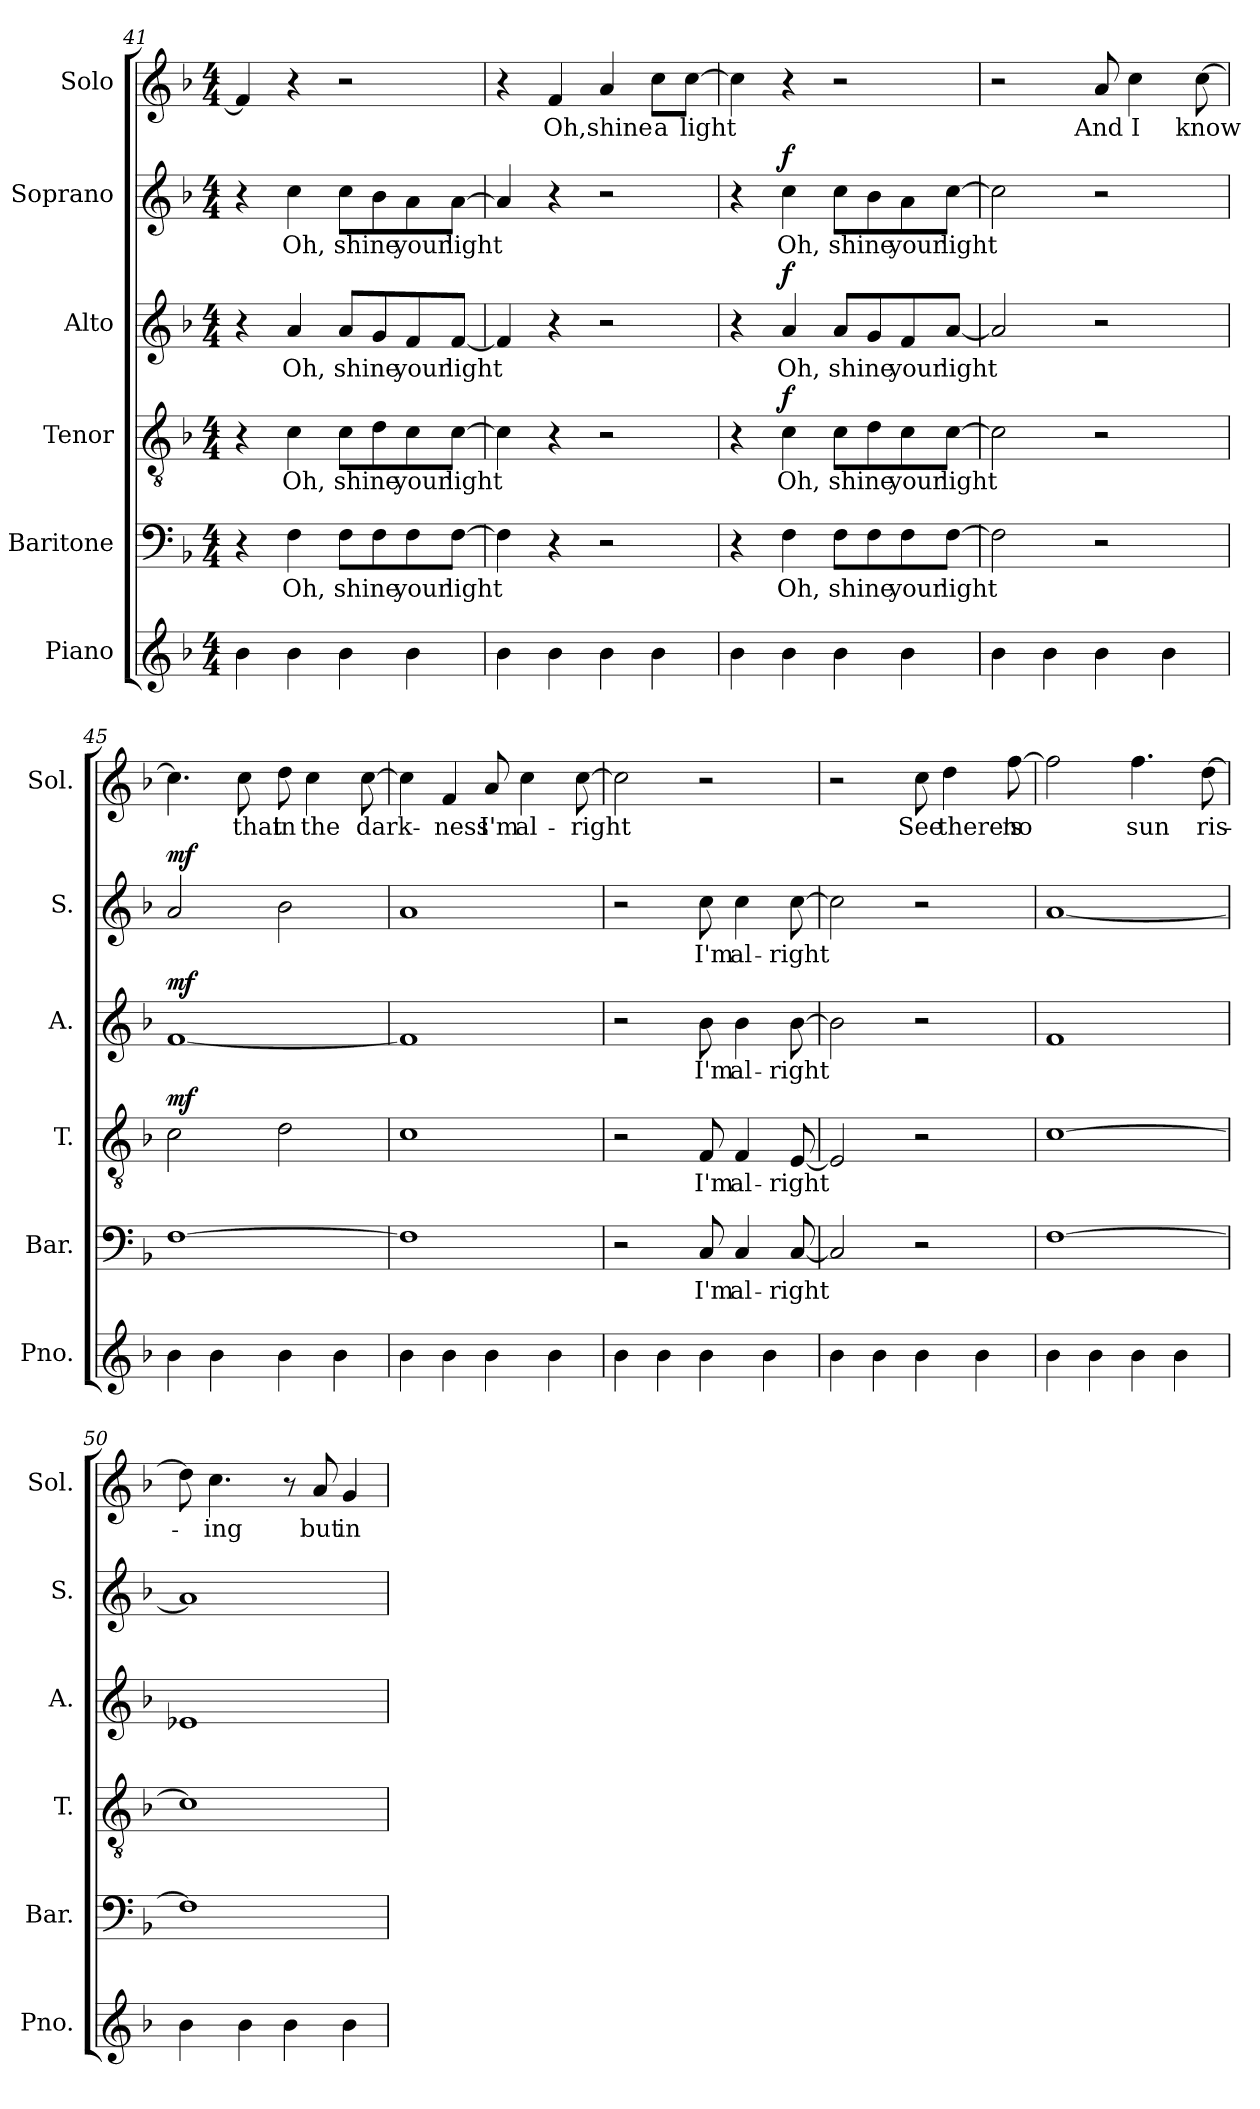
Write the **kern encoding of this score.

**kern	**kern	**text	**kern	**text	**dynam	**kern	**text	**dynam	**kern	**text	**dynam	**kern	**text
*part6	*part5	*part5	*part4	*part4	*part4	*part3	*part3	*part3	*part2	*part2	*part2	*part1	*part1
*staff6	*staff5	*staff5	*staff4	*staff4	*staff4	*staff3	*staff3	*staff3	*staff2	*staff2	*staff2	*staff1	*staff1
*I"Piano	*I"Baritone	*	*I"Tenor	*	*	*I"Alto	*	*	*I"Soprano	*	*	*I"Solo	*
*I'Pno.	*I'Bar.	*	*I'T.	*	*	*I'A.	*	*	*I'S.	*	*	*I'Sol.	*
*clefG2	*clefF4	*	*clefGv2	*	*	*clefG2	*	*	*clefG2	*	*	*clefG2	*
*k[b-]	*k[b-]	*	*k[b-]	*	*	*k[b-]	*	*	*k[b-]	*	*	*k[b-]	*
*M4/4	*M4/4	*	*M4/4	*	*	*M4/4	*	*	*M4/4	*	*	*M4/4	*
=41	=41	=41	=41	=41	=41	=41	=41	=41	=41	=41	=41	=41	=41
4b-	4r	.	4r	.	.	4r	.	.	4r	.	.	4f/]	.
!	!	!LO:LY:b	!	!LO:LY:b	!	!	!LO:LY:b	!	!	!LO:LY:b	!	!	!
4b-	4F\	Oh,	4c\	Oh,	.	4a/	Oh,	.	4cc\	Oh,	.	4r	.
!	!	!LO:LY:b	!	!LO:LY:b	!	!	!LO:LY:b	!	!	!LO:LY:b	!	!	!
4b-	8F\L	shine	8c\L	shine	.	8a/L	shine	.	8cc\L	shine	.	2r	.
.	8F\	.	8d\	.	.	8g/	.	.	8b-\	.	.	.	.
!	!	!LO:LY:b	!	!LO:LY:b	!	!	!LO:LY:b	!	!	!LO:LY:b	!	!	!
4b-	8F\	your	8c\	your	.	8f/	your	.	8a\	your	.	.	.
!	!	!LO:LY:b	!	!LO:LY:b	!	!	!LO:LY:b	!	!	!LO:LY:b	!	!	!
.	[8F\J	light	[8c\J	light	.	[8f/J	light	.	[8a\J	light	.	.	.
=42	=42	=42	=42	=42	=42	=42	=42	=42	=42	=42	=42	=42	=42
4b-	4F\]	.	4c\]	.	.	4f/]	.	.	4a/]	.	.	4r	.
!	!	!	!	!	!	!	!	!	!	!	!	!	!LO:LY:b
4b-	4r	.	4r	.	.	4r	.	.	4r	.	.	4f/	Oh,
!	!	!	!	!	!	!	!	!	!	!	!	!	!LO:LY:b
4b-	2r	.	2r	.	.	2r	.	.	2r	.	.	4a/	shine
!	!	!	!	!	!	!	!	!	!	!	!	!	!LO:LY:b
4b-	.	.	.	.	.	.	.	.	.	.	.	8cc\L	a
!	!	!	!	!	!	!	!	!	!	!	!	!	!LO:LY:b
.	.	.	.	.	.	.	.	.	.	.	.	[8cc\J	light
=43	=43	=43	=43	=43	=43	=43	=43	=43	=43	=43	=43	=43	=43
4b-	4r	.	4r	.	.	4r	.	.	4r	.	.	4cc\]	.
!	!	!LO:LY:b	!	!LO:LY:b	!LO:DY:b	!	!LO:LY:b	!LO:DY:b	!	!LO:LY:b	!LO:DY:b	!	!
4b-	4F\	Oh,	4c\	Oh,	f	4a/	Oh,	f	4cc\	Oh,	f	4r	.
!	!	!LO:LY:b	!	!LO:LY:b	!	!	!LO:LY:b	!	!	!LO:LY:b	!	!	!
4b-	8F\L	shine	8c\L	shine	.	8a/L	shine	.	8cc\L	shine	.	2r	.
.	8F\	.	8d\	.	.	8g/	.	.	8b-\	.	.	.	.
!	!	!LO:LY:b	!	!LO:LY:b	!	!	!LO:LY:b	!	!	!LO:LY:b	!	!	!
4b-	8F\	your	8c\	your	.	8f/	your	.	8a\	your	.	.	.
!	!	!LO:LY:b	!	!LO:LY:b	!	!	!LO:LY:b	!	!	!LO:LY:b	!	!	!
.	[8F\J	light	[8c\J	light	.	[8a/J	light	.	[8cc\J	light	.	.	.
=44	=44	=44	=44	=44	=44	=44	=44	=44	=44	=44	=44	=44	=44
4b-	2F\]	.	2c\]	.	.	2a/]	.	.	2cc\]	.	.	2r	.
4b-	.	.	.	.	.	.	.	.	.	.	.	.	.
!	!	!	!	!	!	!	!	!	!	!	!	!	!LO:LY:b
4b-	2r	.	2r	.	.	2r	.	.	2r	.	.	8a/	And
!	!	!	!	!	!	!	!	!	!	!	!	!	!LO:LY:b
.	.	.	.	.	.	.	.	.	.	.	.	4cc\	I
4b-	.	.	.	.	.	.	.	.	.	.	.	.	.
!	!	!	!	!	!	!	!	!	!	!	!	!	!LO:LY:b
.	.	.	.	.	.	.	.	.	.	.	.	[8cc\	know
=45	=45	=45	=45	=45	=45	=45	=45	=45	=45	=45	=45	=45	=45
!	!	!	!	!	!LO:DY:b	!	!	!LO:DY:b	!	!	!LO:DY:b	!	!
4b-	[1F	.	2c\	.	mf	[1f	.	mf	2a/	.	mf	4.cc\]	.
4b-	.	.	.	.	.	.	.	.	.	.	.	.	.
!	!	!	!	!	!	!	!	!	!	!	!	!	!LO:LY:b
.	.	.	.	.	.	.	.	.	.	.	.	8cc\	that
!	!	!	!	!	!	!	!	!	!	!	!	!	!LO:LY:b
4b-	.	.	2d\	.	.	.	.	.	2b-\	.	.	8dd\	in
!	!	!	!	!	!	!	!	!	!	!	!	!	!LO:LY:b
.	.	.	.	.	.	.	.	.	.	.	.	4cc\	the
4b-	.	.	.	.	.	.	.	.	.	.	.	.	.
!	!	!	!	!	!	!	!	!	!	!	!	!	!LO:LY:b
.	.	.	.	.	.	.	.	.	.	.	.	[8cc\	dark-
=46	=46	=46	=46	=46	=46	=46	=46	=46	=46	=46	=46	=46	=46
4b-	1F]	.	1c	.	.	1f]	.	.	1a	.	.	4cc\]	.
!	!	!	!	!	!	!	!	!	!	!	!	!	!LO:LY:b
4b-	.	.	.	.	.	.	.	.	.	.	.	4f/	-ness
!	!	!	!	!	!	!	!	!	!	!	!	!	!LO:LY:b
4b-	.	.	.	.	.	.	.	.	.	.	.	8a/	I'm
!	!	!	!	!	!	!	!	!	!	!	!	!	!LO:LY:b
.	.	.	.	.	.	.	.	.	.	.	.	4cc\	al-
4b-	.	.	.	.	.	.	.	.	.	.	.	.	.
!	!	!	!	!	!	!	!	!	!	!	!	!	!LO:LY:b
.	.	.	.	.	.	.	.	.	.	.	.	[8cc\	-right
!!LO:LB:g=z
=47	=47	=47	=47	=47	=47	=47	=47	=47	=47	=47	=47	=47	=47
4b-	2r	.	2r	.	.	2r	.	.	2r	.	.	2cc\]	.
4b-	.	.	.	.	.	.	.	.	.	.	.	.	.
!	!	!LO:LY:b	!	!LO:LY:b	!	!	!LO:LY:b	!	!	!LO:LY:b	!	!	!
4b-	8C/	I'm	8F/	I'm	.	8b-\	I'm	.	8cc\	I'm	.	2r	.
!	!	!LO:LY:b	!	!LO:LY:b	!	!	!LO:LY:b	!	!	!LO:LY:b	!	!	!
.	4C/	al-	4F/	al-	.	4b-\	al-	.	4cc\	al-	.	.	.
4b-	.	.	.	.	.	.	.	.	.	.	.	.	.
!	!	!LO:LY:b	!	!LO:LY:b	!	!	!LO:LY:b	!	!	!LO:LY:b	!	!	!
.	[8C/	-right	[8E/	-right	.	[8b-\	-right	.	[8cc\	-right	.	.	.
=48	=48	=48	=48	=48	=48	=48	=48	=48	=48	=48	=48	=48	=48
4b-	2C/]	.	2E/]	.	.	2b-\]	.	.	2cc\]	.	.	2r	.
4b-	.	.	.	.	.	.	.	.	.	.	.	.	.
!	!	!	!	!	!	!	!	!	!	!	!	!	!LO:LY:b
4b-	2r	.	2r	.	.	2r	.	.	2r	.	.	8cc\	See
!	!	!	!	!	!	!	!	!	!	!	!	!	!LO:LY:b
.	.	.	.	.	.	.	.	.	.	.	.	4dd\	there's
4b-	.	.	.	.	.	.	.	.	.	.	.	.	.
!	!	!	!	!	!	!	!	!	!	!	!	!	!LO:LY:b
.	.	.	.	.	.	.	.	.	.	.	.	[8ff\	no
=49	=49	=49	=49	=49	=49	=49	=49	=49	=49	=49	=49	=49	=49
4b-	[1F	.	[1c	.	.	1f	.	.	[1a	.	.	2ff\]	.
4b-	.	.	.	.	.	.	.	.	.	.	.	.	.
!	!	!	!	!	!	!	!	!	!	!	!	!	!LO:LY:b
4b-	.	.	.	.	.	.	.	.	.	.	.	4.ff\	sun
4b-	.	.	.	.	.	.	.	.	.	.	.	.	.
!	!	!	!	!	!	!	!	!	!	!	!	!	!LO:LY:b
.	.	.	.	.	.	.	.	.	.	.	.	[8dd\	ris-
=50	=50	=50	=50	=50	=50	=50	=50	=50	=50	=50	=50	=50	=50
4b-	1F]	.	1c]	.	.	1e-X	.	.	1a]	.	.	8dd\]	.
!	!	!	!	!	!	!	!	!	!	!	!	!	!LO:LY:b
.	.	.	.	.	.	.	.	.	.	.	.	4.cc\	-ing
4b-	.	.	.	.	.	.	.	.	.	.	.	.	.
4b-	.	.	.	.	.	.	.	.	.	.	.	8r	.
!	!	!	!	!	!	!	!	!	!	!	!	!	!LO:LY:b
.	.	.	.	.	.	.	.	.	.	.	.	8a/	but
!	!	!	!	!	!	!	!	!	!	!	!	!	!LO:LY:b
4b-	.	.	.	.	.	.	.	.	.	.	.	4g/	in-
=	=	=	=	=	=	=	=	=	=	=	=	=	=
*-	*-	*-	*-	*-	*-	*-	*-	*-	*-	*-	*-	*-	*-
